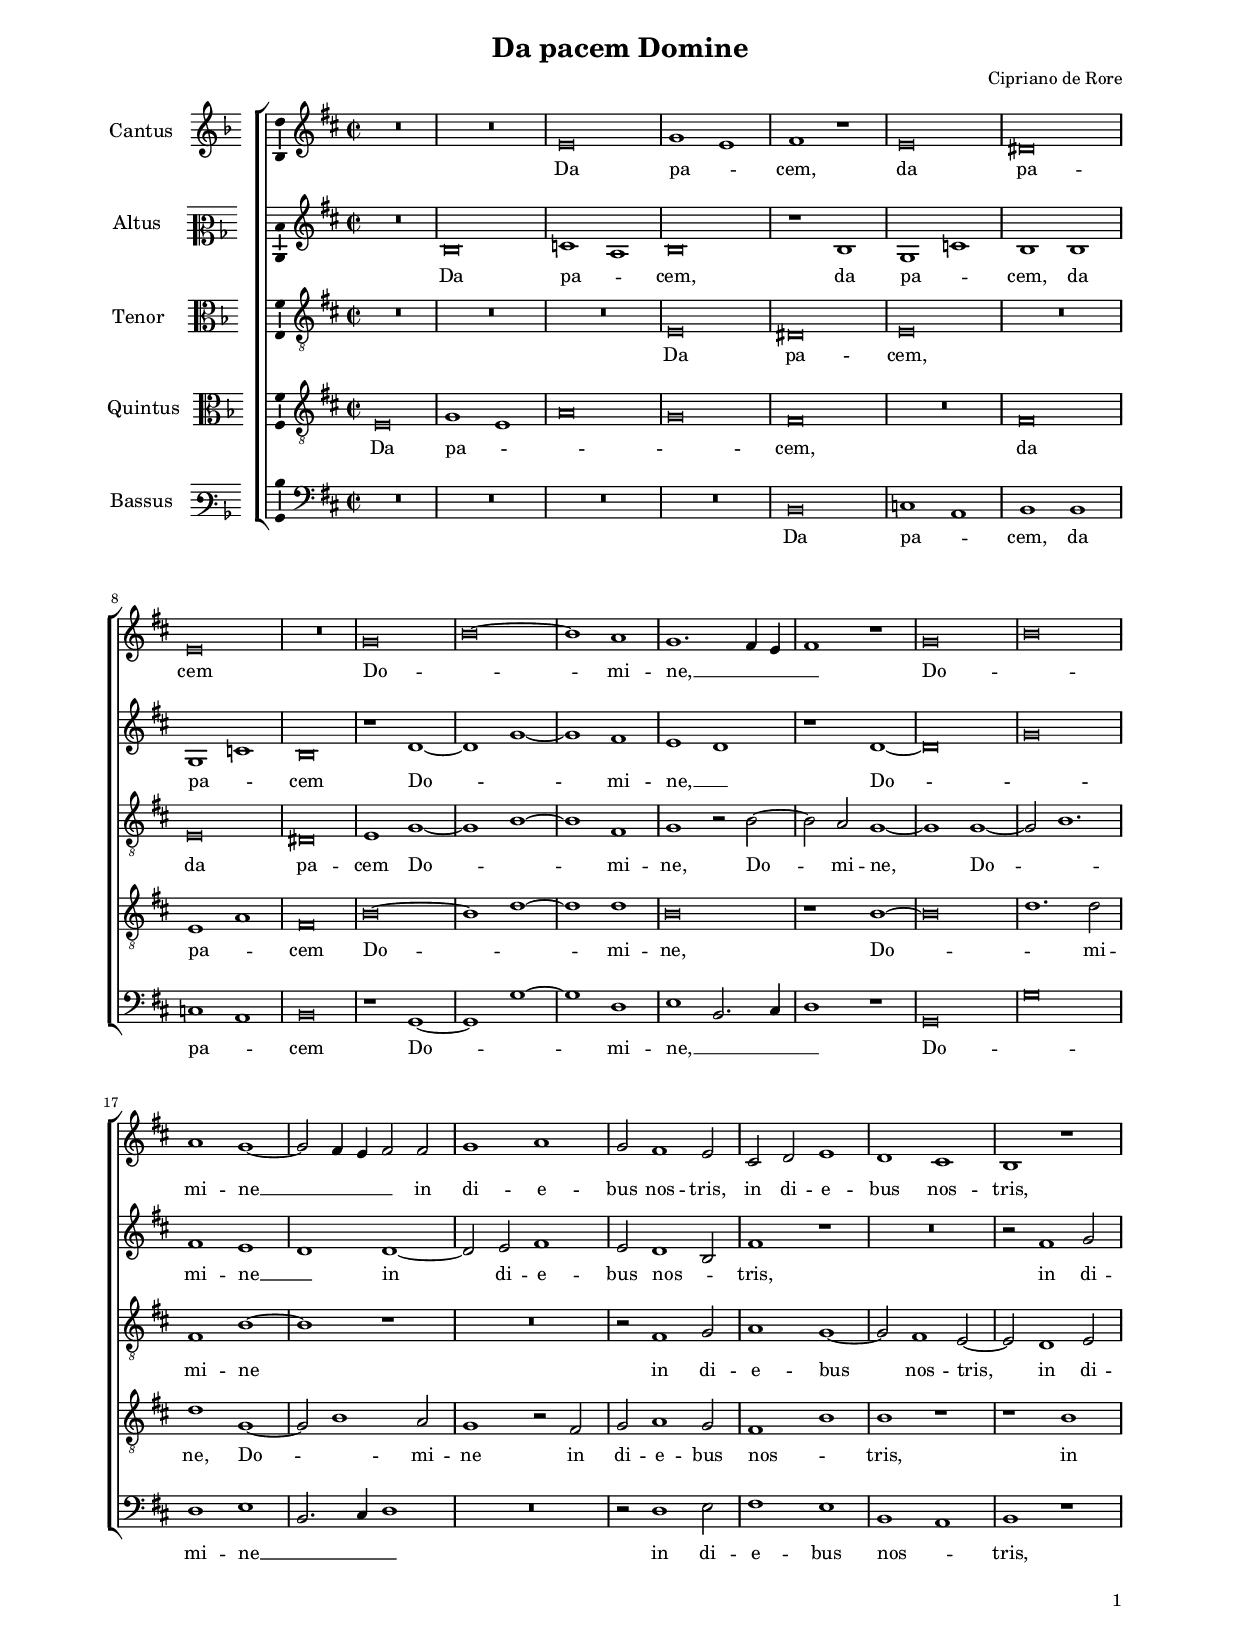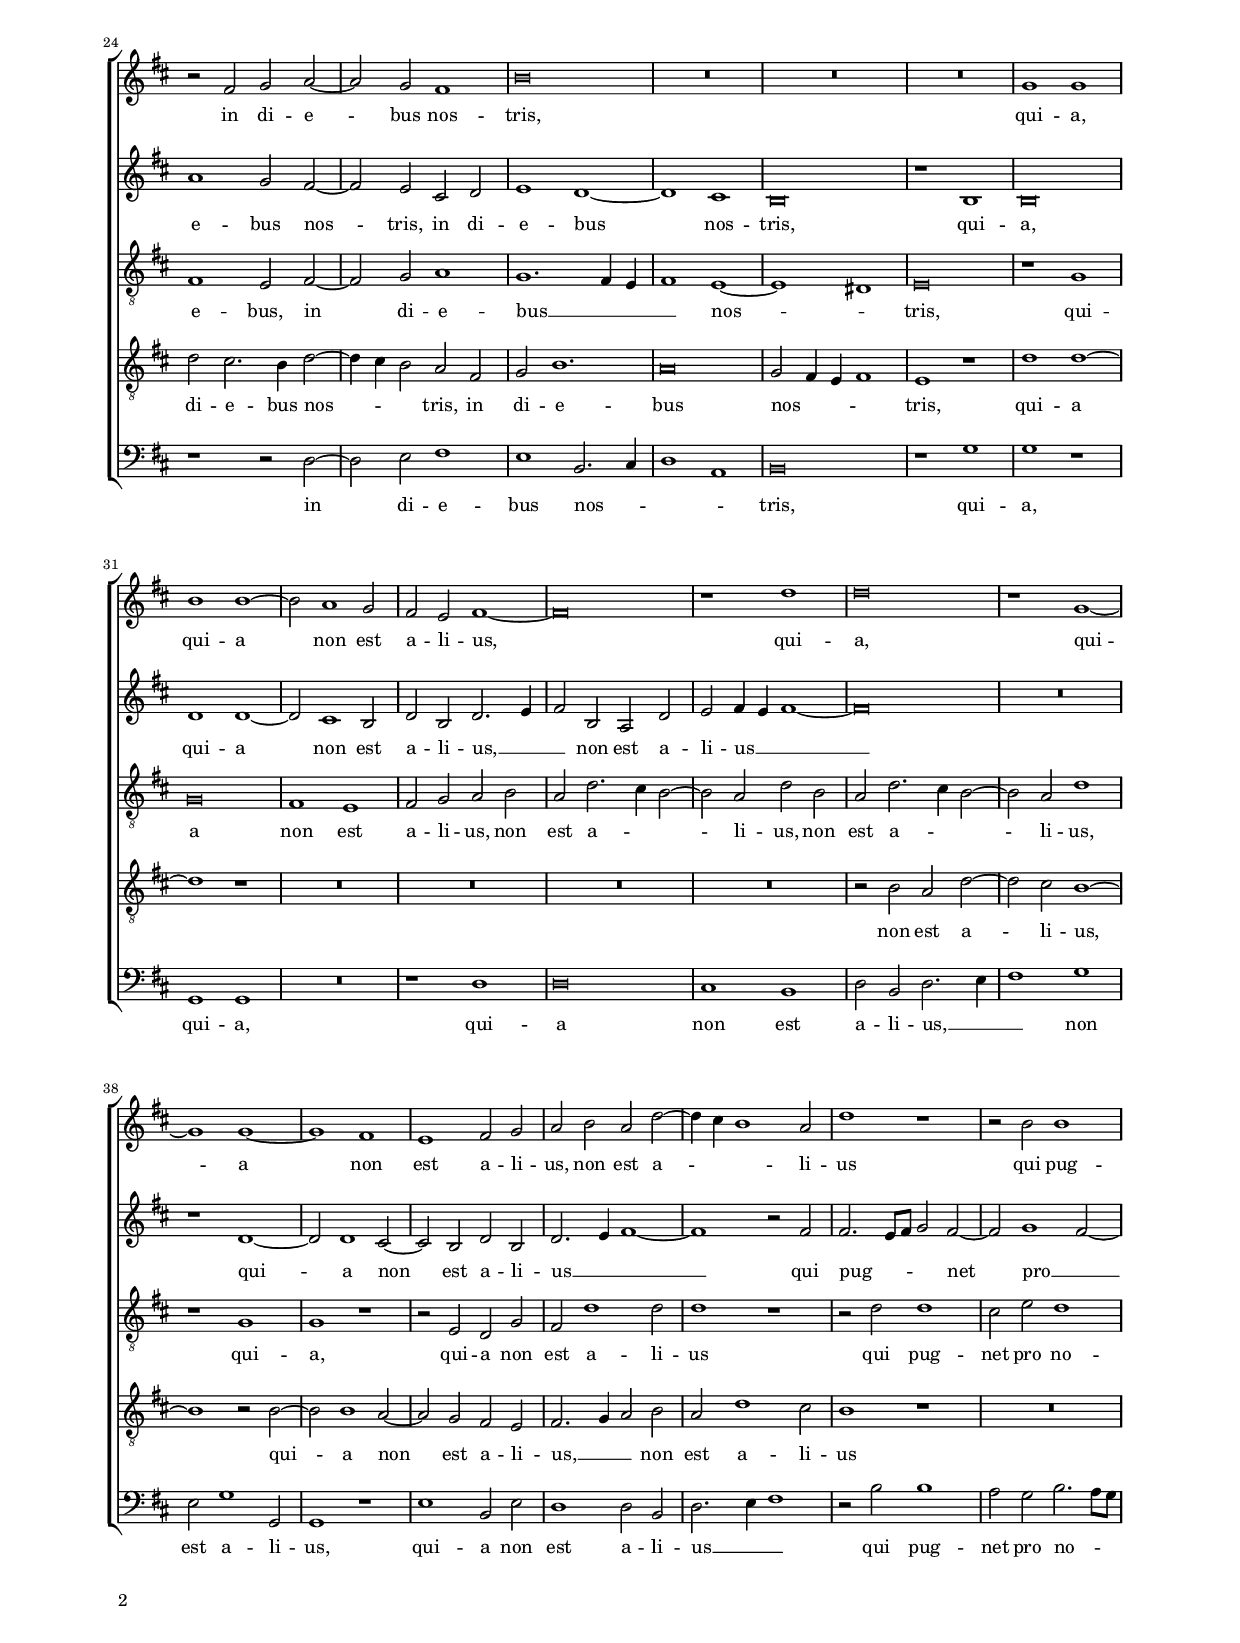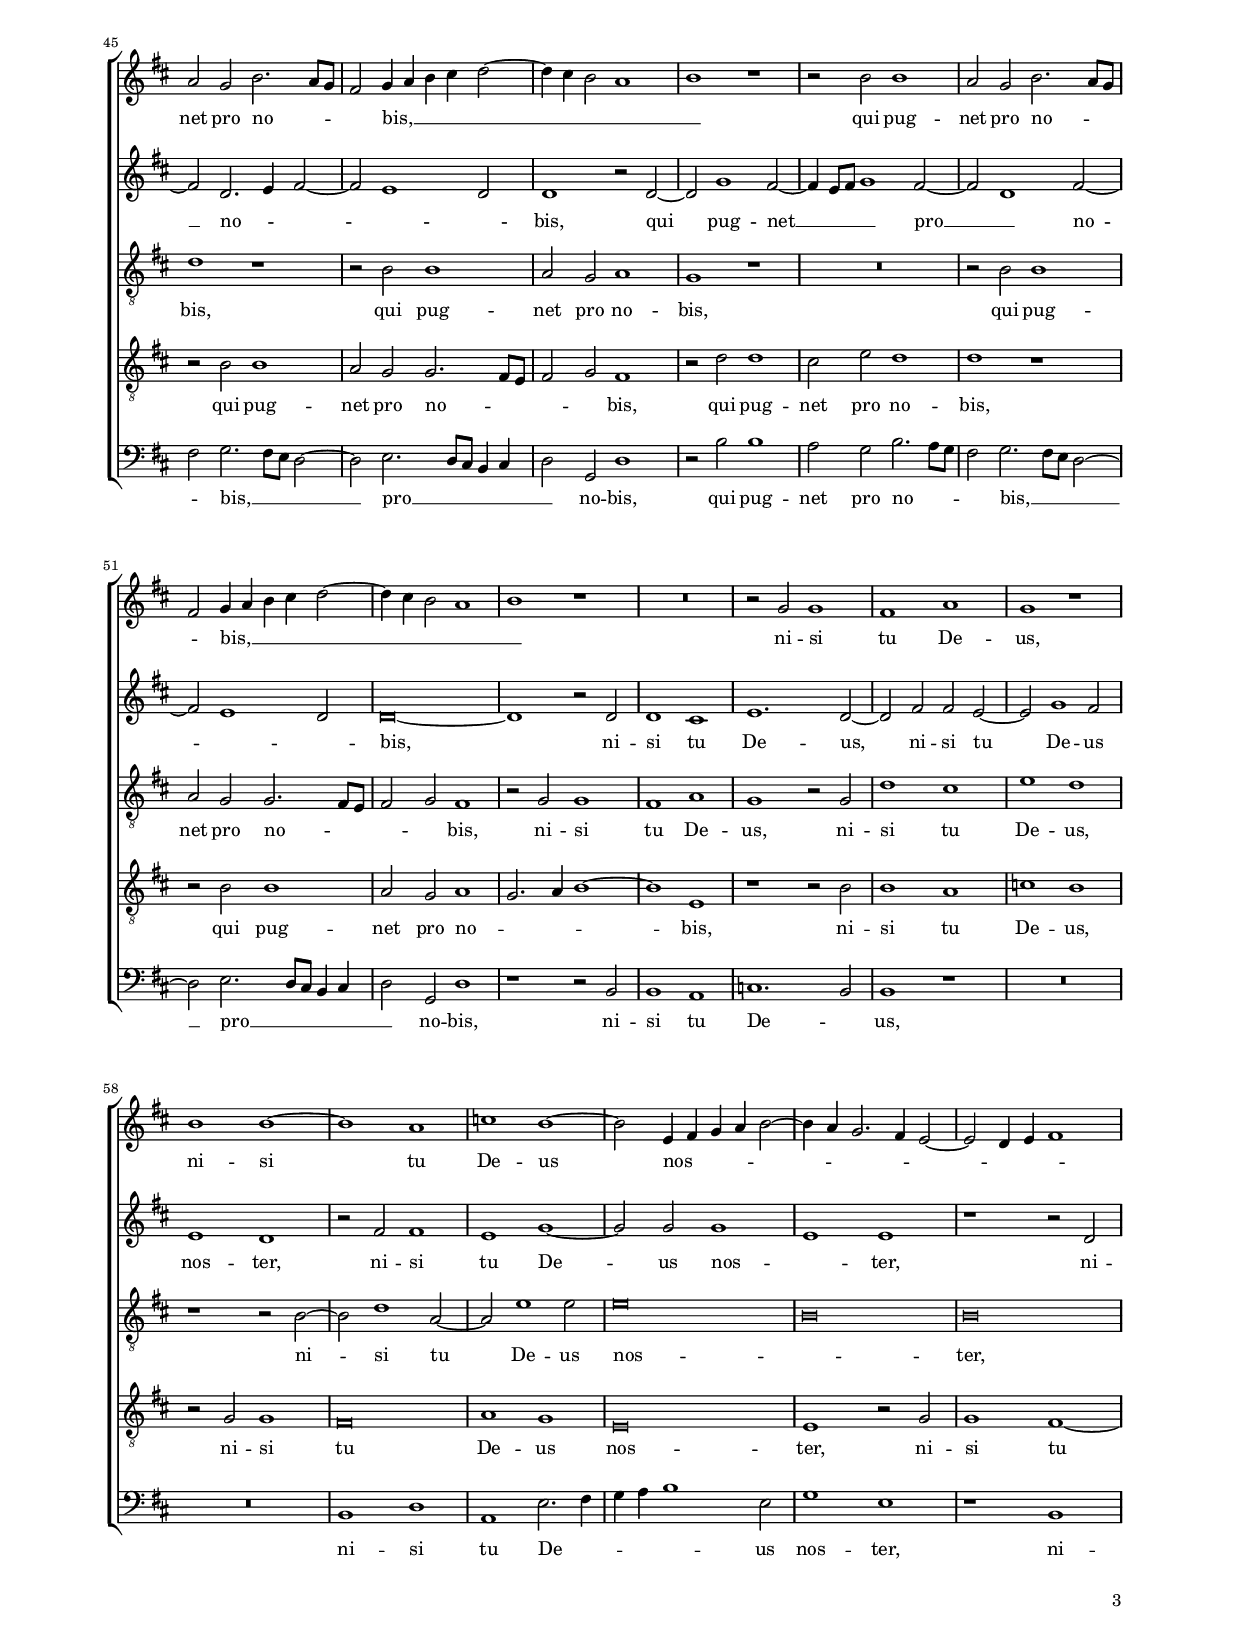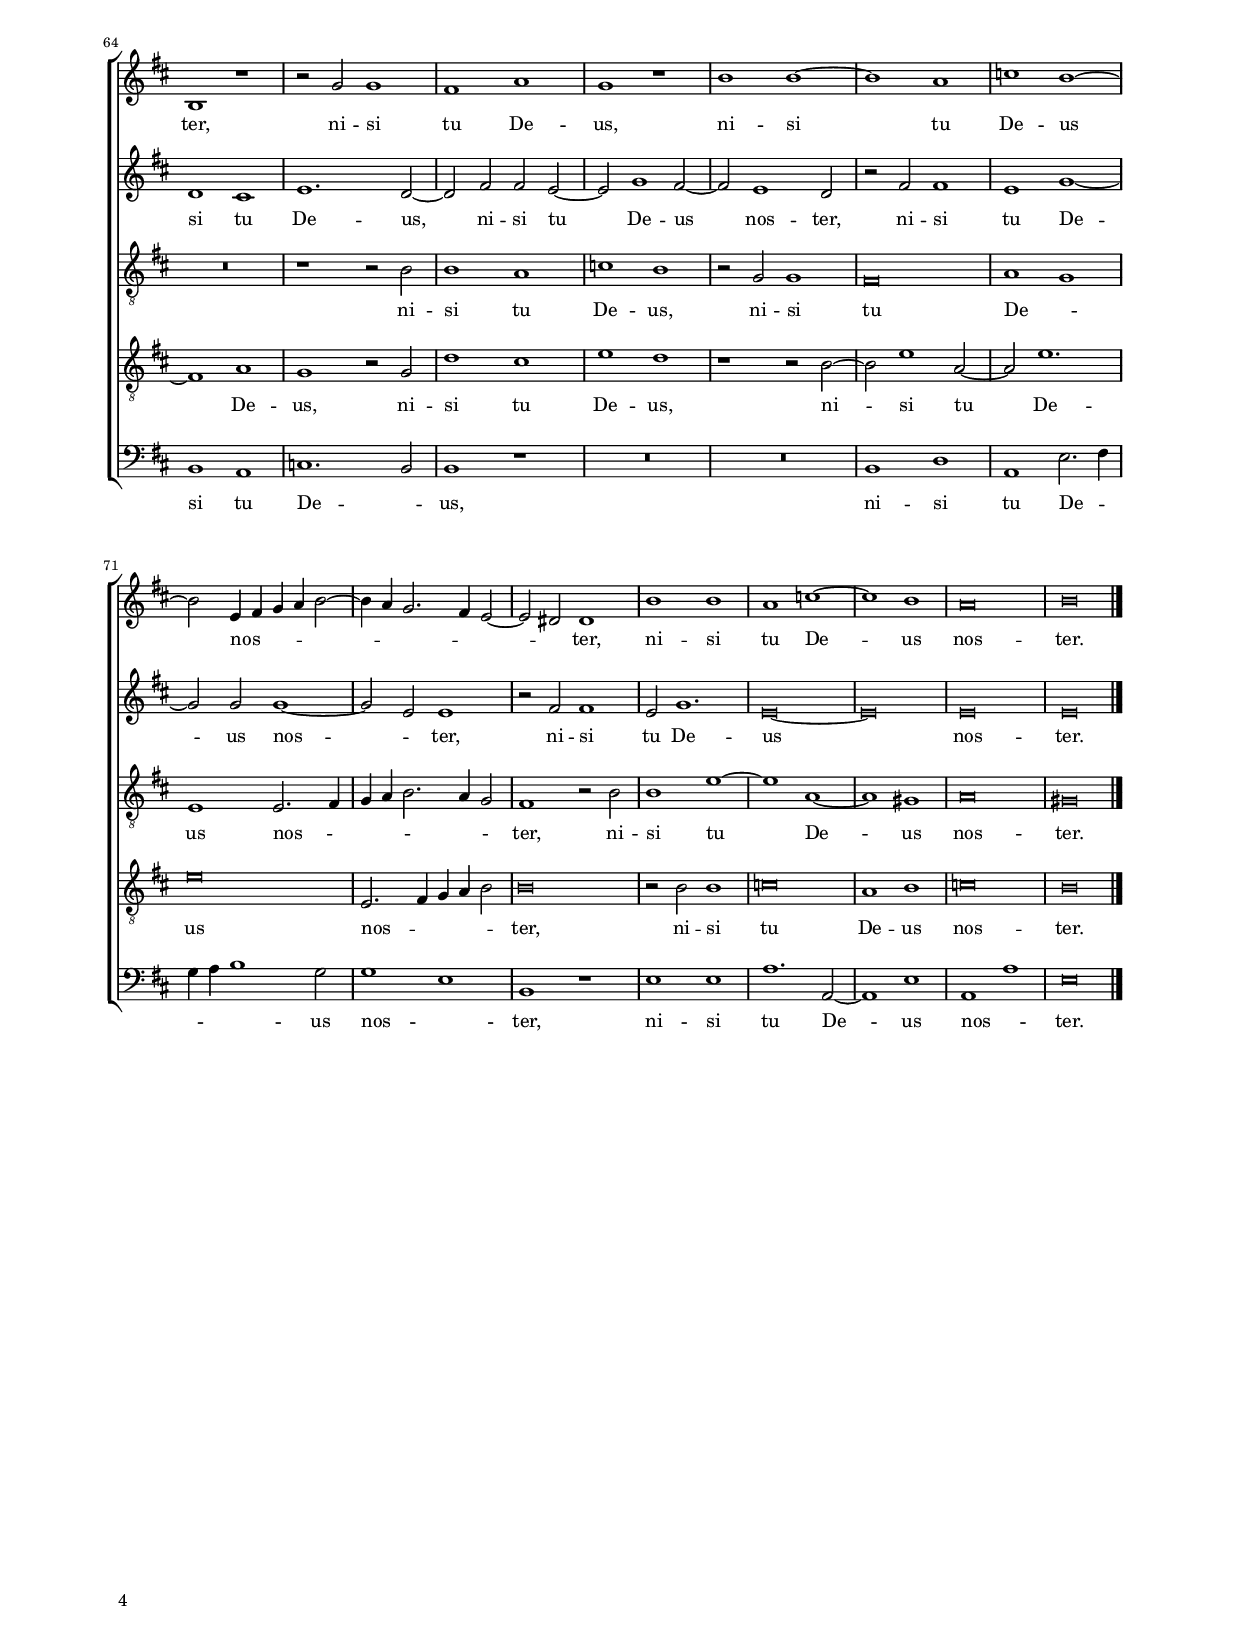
\header
{
  title="Da pacem Domine"
  composer="Cipriano de Rore"
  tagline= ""
}

\version "2.24.1"
\language deutsch
#(set-global-staff-size 15)
% #(set-default-paper-size "letter")
#(ly:set-option 'point-and-click #f)


\paper
	{
	top-margin = 1.8 \cm
	bottom-margin = 1.2 \cm
	left-margin = 2 \cm
	right-margin = 2 \cm
	ragged-bottom = ##f
	ragged-last-bottom = ##t
	print-page-number = ##f
	system-system-spacing = #'((basic-distance . 17) (minimum-distance . 14) (padding . 7) (strechability . 150))
	oddFooterMarkup=\markup   \fill-line { "" \fromproperty #'page:page-number-string }
	evenFooterMarkup=\markup  \fill-line { \fromproperty #'page:page-number-string "" }
	last-bottom-spacing = #'((basic-distance . 12) (minimum-distance . 7) (padding . 4))
%	systems-per-page = 3
%   page-count = 3
%	min-systems-per-page = 3
	markup-system-spacing.basic-distance = #12
	}

	
global = {
	\key f \major
	\time 2/2 \set Score.measureLength = #(ly:make-moment 2/1)
	\set Score.tempoHideNote = ##t
	\tempo 2 = 90
	\skip 1*2*78 \bar "|."
	}

	ficta = { \once \set suggestAccidentals = ##t }

	forget = #(define-music-function (music) (ly:music?) #{
		\accidentalStyle forget
		$music
		\accidentalStyle default
		#})



incipitcantus = \markup { \score {
	{
	\set Staff.instrumentName = \markup { \fontsize #1 "Cantus" }
	\key f \major
	\clef violin
	s4 \bar ""
	}
	\layout  {
	raggedright = ##t
	indent = 1.6 \cm
	line-width = 2.2\cm
	\context { \Staff \remove Time_signature_engraver }
	\override Staff.Clef.Y-extent = #'(0 . 0)
	}} \hspace #1 }

	  
incipitaltus = \markup { \score {
	{
	\set Staff.instrumentName = \markup { \fontsize #1 "Altus" }
	\key f \major
	\clef mezzosoprano
	s4 \bar ""
	}
	\layout  {
	raggedright = ##t
	indent = 1.6 \cm
	line-width = 2.2\cm
	\context { \Staff \remove Time_signature_engraver }
	\override Staff.Clef.Y-extent = #'(0 . 0)
	}} \hspace #1 }


incipittenor = \markup { \score {
	{
	\set Staff.instrumentName = \markup { \fontsize #1 "Tenor" }
	\key f \major
	\clef alto
	s4 \bar ""
	}
	\layout  {
	raggedright = ##t
	indent = 1.6 \cm
	line-width = 2.2\cm
	\context { \Staff \remove Time_signature_engraver }
	\override Staff.Clef.Y-extent = #'(0 . 0)
	}} \hspace #1 }
	  
	  
incipitquintus = \markup { \score {
	{
	\set Staff.instrumentName = \markup { \fontsize #1 "Quintus" }
	\key f \major
	\clef alto
	s4 \bar ""
	}
	\layout  {
	raggedright = ##t
	indent = 1.6 \cm
	line-width = 2.2\cm
	\context { \Staff \remove Time_signature_engraver }
	\override Staff.Clef.Y-extent = #'(0 . 0)
	}} \hspace #1 }
	  
	  
incipitbassus = \markup { \score {
	{
	\set Staff.instrumentName = \markup { \fontsize #1 "Bassus" }
	\key f \major
	\clef varbaritone
	s4 \bar ""
	}
	\layout  {
	raggedright = ##t
	indent = 1.6 \cm
	line-width = 2.2\cm
	\context { \Staff \remove Time_signature_engraver }
	\override Staff.Clef.Y-extent = #'(0 . 0)
	}} \hspace #1 }


cantus =  \relative c''
	{
	R\breve
	R\breve
	g\breve
	b1 g
%5
	a1 r |
	g\breve
	fis\breve
	g\breve
	R\breve
%10
	b\breve |
	d\breve~
	d1 c
	b1. a4 g
	a1 r
%15
	b\breve |
	d\breve
	c1 b~
	b2 a4 g a2 a
	b1 c
%20
	b2 a1 g2 |
	e2 f g1
	f1 e
	d1 r
	r2 a' b c~
%25
	c2 b a1 |
	d\breve
	R\breve
	R\breve
	R\breve
%30
	b1 b |
	d1 d~
	d2 c1 b2
	a2 g a1~
	a\breve
%35
	r1 f' |
	f\breve
	r1 b,~
	b1 b~
	b1 a
%40
	g1 a2 b |
	c2 d c f~
	f4 e d1 c2
	f1 r
	r2 d d1
%45
	c2 b d2. c8 b |
	a2 b4 c d e f2~
	f4 e d2 c1
	d1 r
	r2 d d1
%50
	c2 b d2. c8 b |
	a2 b4 c d e f2~
	f4 e d2 c1
	d1 r
	R\breve
%55
	r2 b b1 |
	a1 c
	b1 r
	d1 d~
	d1 c
%60
	es1 d~ |
	d2 g,4 a b c d2~
	d4 c b2. a4 g2~
	g2 f4 g a1
	d,1 r
%65
	r2 b' b1 |
	a1 c
	b1 r
	d1 d~
	d1 c
%70
	es1 d~ |
	d2 g,4 a b c d2~
	d4 c b2. a4 g2~
	g2 fis fis1
	d'1 d
%75
	c1 es~ |
	es1 d
	c\breve
	d\breve |
	}


altus =  \relative c'
	{
	R\breve
	d\breve
	es1 c
	d\breve
%5
	r1 d |
	b1 es
	d1 d
	b1 es
	d\breve
%10
	r1 f~ |
	f1 b~
	b1 a
	g1 f
	r1 f~
%15
	f\breve
	b\breve
	a1 g
	f1 f~
	f2 g a1
%20
	g2 f1 d2 |
	a'1 r
	R\breve
	r2 a1 b2
	c1 b2 a~
%25
	a2 g e f |
	g1 f~
	f1 e
	d\breve
	r1 d
%30
	d\breve |
	f1 f~
	f2 e1 d2
	f2 d f2. g4
	a2 d, c f
%35
	g2 a4 g a1~ |
	a\breve
	R\breve
	r1 f~
	f2 f1 e2~
%40
	e2 d f d |
	f2. g4 a1~
	a1 r2 a
	a2. g8 a b2 a~
	a2 b1 a2~
%45
	a2 f2. g4 a2~ |
	a2 g1 f2
	f1 r2 f~
	f2 b1 a2~
	a4 g8 a b1 a2~
%50
	a2 f1 a2~ |
	a2 g1 f2
	f\breve~
	f1 r2 f
	f1 e
%55
	g1. f2~ |
	f2 a a g~
	g2 b1 a2
	g1 f
	r2 a a1
%60
	g1 b~ |
	b2 b b1
	g1 g
	r1 r2 f
	f1 e
%65
	g1. f2~ |
	f2 a a g~
	g2 b1 a2~
	a2 g1 f2
	r2 a a1
%70
	g1 b~ |
	b2 b b1~ 
	b2 g g1
	r2 a a1
	g2 b1.
%75
	g\breve~ |
	g\breve
	g\breve
	g\breve |
	}


tenor =  \relative c'
	{
	R\breve
	R\breve
	R\breve
	g\breve
%5
	fis\breve |
	g\breve
	R\breve
	g\breve
	fis\breve
%10
	g1 b~ |
	b1 d~
	d1 a
	b1 r2 d~
	d2 c b1~
%15
	b1 b~ |
	b2 d1.
	a1 d~
	d1 r
	R\breve
%20
	r2 a1 b2 |
	c1 b~
	b2 a1 g2~
	g2 f1 g2
	a1 g2 a~
%25
	a2 b c1 |
	b1. a4 g
	a1 g~
	g1 fis
	g\breve
%30
	r1 b |
	b\breve
	a1 g
	a2 b c d
	c2 f2. e4 d2~
%35
	d2 c f d |
	c2 f2. e4 d2~
	d2 c f1
	r1 b,
	b1 r
%40
	r2 g f b |
	a2 f'1 f2
	f1 r
	r2 f f1
	e2 g f1
%45
	f1 r |
	r2 d d1
	c2 b c1
	b1 r
	R\breve
%50
	r2 d d1 |
	c2 b b2. a8 g
	a2 b a1
	r2 b b1
	a1 c
%55
	b1 r2 b |
	f'1 e
	g1 f
	r1 r2 d~
	d2 f1 c2~
%60
	c2 g'1 g2 |
	g\breve
	d\breve
	d\breve
	R\breve
%65
	r1 r2 d |
	d1 c
	es1 d
	r2 b b1
	a\breve
%70
	c1 b |
	g1 g2. a4
	b4 c d2. c4 b2
	a1 r2 d
	d1 g~
%75
	g1 c,~ |
	c1 h
	c\breve
	h\breve |
	}


quintus  =  \relative c'
	{
	g\breve
	b1 g
	c\breve
	b\breve
%5
	a\breve |
	R\breve
	a\breve
	g1 c
	a\breve
%10
	d\breve~ |
	d1 f~
	f1 f
	d\breve
	r1 d~
%15
	d\breve |
	f1. f2
	f1 b,~
	b2 d1 c2
	b1 r2 a
%20
	b2 c1 b2 |
	a1 d
	d1 r
	r1 d
	f2 e2. d4 f2~
%25
	f4 e d2 c a |
	b2 d1.
	c\breve
	b2 a4 g a1
	g1 r
%30
	f'1 f~
	f1 r
	R\breve
	R\breve
	R\breve
%35
	R\breve |
	r2 d c f~
	f2 e d1~
	d1 r2 d~
	d2 d1 c2~
%40
	c2 b a g |
	a2. b4 c2 d
	c2 f1 e2
	d1 r
	R\breve
%45
	r2 d d1 |
	c2 b b2. a8 g
	a2 b a1
	r2 f' f1
	e2 g f1
%50
	f1 r |
	r2 d d1
	c2 b c1
	b2. c4 d1~
	d1 g,
%55
	r1 r2 d'|
	d1 c
	es1 d
	r2 b b1
	a\breve
%60
	c1 b |
	g\breve
	g1 r2 b
	b1 a~
	a1 c
%65
	b1 r2 b |
	f'1 e
	g1 f
	r1 r2 d~ 
	d2 g1 c,2~
%70
	c2 g'1. |
	g\breve
	g,2. a4 b4 c d2
	d\breve
	r2 d d1
%75
	es\breve |
	c1 d
	es\breve
	d\breve |
	}


bassus  =  \relative c
	{
	R\breve
	R\breve
	R\breve
	R\breve
%5
	d\breve |
	es1 c
	d1 d
	es1 c
	d\breve
%10
	r1 b~ |
	b1 b'~
	b1 f
	g1 d2. e4
	f1 r
%15
	b,\breve |
	b'\breve
	f1 g
	d2. e4 f1
	R\breve
%20
	r2 f1 g2 |
	a1 g
	d1 c
	d1 r
	r1 r2 f~
%25
	f2 g a1 |
	g1 d2. e4
	f1 c
	d\breve
	r1 b'
%30
	b1 r |
	b,1 b
	R\breve
	r1 f'
	f\breve
%35
	e1 d |	
	f2 d f2. g4
	a1 b
	g2 b1 b,2
	b1 r
%40
	g'1 d2 g |
	f1 f2 d
	f2. g4 a1
	r2 d d1
	c2 b d2. c8 b
%45
	a2 b2. a8 g f2~ |
	f2 g2. f8 e d4 e
	f2 b, f'1
	r2 d' d1
	c2 b d2. c8 b
%50
	a2 b2. a8 g f2~ |
	f2 g2. f8 e d4 e
	f2 b, f'1
	r1 r2 d
	d1 c
%55
	es1. d2 |
	d1 r
	R\breve
	R\breve
	d1 f
%60
	c1 g'2. a4 |
	b4 c d1 g,2
	b1 g
	r1 d
	d1 c
%65
	es1. d2 |
	d1 r
	R\breve
	R\breve
	d1 f
%70
	c1 g'2. a4 |
	b4 c d1 b2
	b1 g
	d1 r
	g1 g
%75
	c1. c,2~ |
	c1 g'
	c,1 c'
	g\breve |
	}


lyricscantus = \lyricmode {
	Da pa -- _ cem,
	da pa -- cem Do -- _ mi -- ne, __ _ _ _
	Do -- _ mi -- ne __ _ _ _
	in di -- e -- bus nos -- tris,
	in di -- e -- bus nos -- tris,
	in di -- e -- bus nos -- tris,
	qui -- a,
	qui -- a non est a -- li -- us,
	qui -- a,
	qui -- a non est a -- li -- us,
	non est a -- _ _ li -- us
	qui pug -- net pro no -- _ _ _ bis, __ _ _ _ _ _ _ _ _
	qui pug -- net pro no -- _ _ _ bis, __ _ _ _ _ _ _ _ _
	ni -- si tu De -- us,
	ni -- si tu De -- us nos -- _ _ _ _ _ _ _ _ _ _ _ ter,
	ni -- si tu De -- us,
	ni -- si tu De -- us nos -- _ _ _ _ _ _ _ _ _ ter,
	ni -- si tu De -- us nos -- ter.
	}


lyricsaltus = \lyricmode {
	Da pa -- _ cem,
	da pa -- _ cem,
	da pa -- _ cem Do -- _ mi -- ne, __ _
	Do -- _ mi -- ne __ _
	in di -- e -- bus nos -- _ tris,
	in di -- e -- bus nos -- tris,
	in di -- e -- bus nos -- tris,
	qui -- a,
	qui -- a non est a -- li -- us, __ _ _
	non est a -- li -- us __ _ _
	qui -- a non est a -- li -- us __ _ _
	qui pug -- _ _ _ net pro __ _ no -- _ _ _ _ bis,
	qui pug -- net __ _ _ _ pro __ _ no -- _ _ bis,
	ni -- si tu De -- us,
	ni -- si tu De -- us nos -- ter,
	ni -- si tu De -- us nos -- _ ter,
	ni -- si tu De -- us,
	ni -- si tu De -- us nos -- ter,
	ni -- si tu De -- us nos -- _ ter,
	ni -- si tu De -- us nos -- ter.
	}


lyricstenor = \lyricmode {
	Da pa -- cem,
	da pa -- cem Do -- _ mi -- ne,
	Do -- mi -- ne,
	Do -- _ mi -- ne
	in di -- e -- bus nos -- tris,
	in di -- e -- bus,
	in di -- e -- bus __ _ _ _ nos -- _ tris,
	qui -- a non est a -- li -- us,
	non est a -- _ _ li -- us,
	non est a -- _ _ li -- us,
	qui -- a,
	qui -- a non est a -- li -- us
	qui pug -- net pro no -- bis,
	qui pug -- net pro no -- bis,
	qui pug -- net pro no -- _ _ _ _ bis,
	ni -- si tu De -- us,
	ni -- si tu De -- us,
	ni -- si tu De -- us nos -- _ ter,
	ni -- si tu De -- us,
	ni -- si tu De -- _ us nos -- _ _ _ _ _ _ ter,
	ni -- si tu De -- us nos -- ter.
	}


lyricsquintus = \lyricmode {
	Da pa -- _ _ _ cem,
	da pa -- _ cem Do -- _ mi -- ne,
	Do -- _ mi -- ne,
	Do -- _ mi -- ne
	in di -- e -- bus nos -- _ tris,
	in di -- e -- bus nos -- _ _ tris,
	in di -- e -- bus nos -- _ _ _ tris,
	qui -- a non est a -- li -- us,
	qui -- a non est a -- li -- us, __ _ _ 
	non est a -- li -- us
	qui pug -- net pro no -- _ _ _ _ bis,
	qui pug -- net pro no -- bis,
	qui pug -- net pro no -- _ _ _ bis,
	ni -- si tu De -- us,
	ni -- si tu De -- us nos -- ter,
	ni -- si tu De -- us,
	ni -- si tu De -- us,
	ni -- si tu De -- us nos -- _ _ _ _ ter,
	ni -- si tu De -- us nos -- ter.
	}


lyricsbassus = \lyricmode {
	Da pa -- _ cem,
	da pa -- _ cem Do -- _ mi -- ne, __ _ _ _
	Do -- _ mi -- ne __ _ _ _
	in di -- e -- bus nos -- _ tris,
	in di -- e -- bus nos -- _ _ _ tris,
	qui -- a,
	qui -- a,
	qui -- a non est a -- li -- us, __ _ _ 
	non est a -- li -- us,
	qui -- a non est a -- li -- us __ _ _
	qui pug -- net pro no -- _ _ _ bis, __ _ _ _
	pro __ _ _ _ _ _ no -- bis,
	qui pug -- net pro no -- _ _ _ bis, __ _ _ _
	pro __ _ _ _ _ _ no -- bis,
	ni -- si tu De -- _ us,
	ni -- si tu De -- _ _ _ _ us nos -- ter,
	ni -- si tu De -- _ us,
	ni -- si tu De -- _ _ _ _ us nos -- _ ter,
	ni -- si tu De -- us nos -- _ ter.
	}


\score
{  
	\transpose f d {
	\new ChoirStaff \with { \override StaffGrouper.staff-staff-spacing.basic-distance = #12 }
	<<

	\new Staff << \global
	\new Voice="v1" {
		\set Staff.instrumentName=\incipitcantus
%		\set Staff.instrumentName= "S"
		\set Staff.midiInstrument = "reed organ"
		\clef violin
		\cantus }
	\new Lyrics \lyricsto "v1" {\lyricscantus }
	>>


	\new Staff << \global
	\new Voice="v2" {
		\set Staff.instrumentName=\incipitaltus
%		\set Staff.instrumentName= "A"
		\set Staff.midiInstrument = "reed organ"
		\clef violin % "G_8"
		\altus}
	\new Lyrics \lyricsto "v2" {\lyricsaltus }
	>>


	\new Staff << \global
	\new Voice="v3" {
		\set Staff.instrumentName=\incipittenor
%		\set Staff.instrumentName= "T"
		\set Staff.midiInstrument = "reed organ"
		\clef "G_8"
		\tenor }
	\new Lyrics \lyricsto "v3" {\lyricstenor }
	>>


	\new Staff << \global
	\new Voice="v5" {
		\set Staff.instrumentName=\incipitquintus
%		\set Staff.instrumentName= "Q"
		\set Staff.midiInstrument = "reed organ"
		\clef "G_8"
		\quintus}
	\new Lyrics \lyricsto "v5" {\lyricsquintus }
	>>


	\new Staff << \global
	\new Voice="v4" {
		\set Staff.instrumentName=\incipitbassus
%		\set Staff.instrumentName= "B"
		\set Staff.midiInstrument = "reed organ"
		\clef bass 
		\bassus }
	\new Lyrics \lyricsto "v4" {\lyricsbassus}
	>>

	>>
	} % transpose

	\layout
	{
	indent = 2.5\cm
	\context { \Lyrics \override VerticalAxisGroup.nonstaff-relatedstaff-spacing.padding = #1.4 }
%	\context { \Lyrics \override LyricText.font-size = #1 }
	\context { \Staff \override TimeSignature.break-visibility = #end-of-line-invisible }
	\context { \Staff \consists Ambitus_engraver }
	\context { \Score \override BarNumber.padding = #2 }
	\context { \Voice \override NoteHead.style = #'baroque }
	}

\midi
	{
		
	}

}


% EOF
